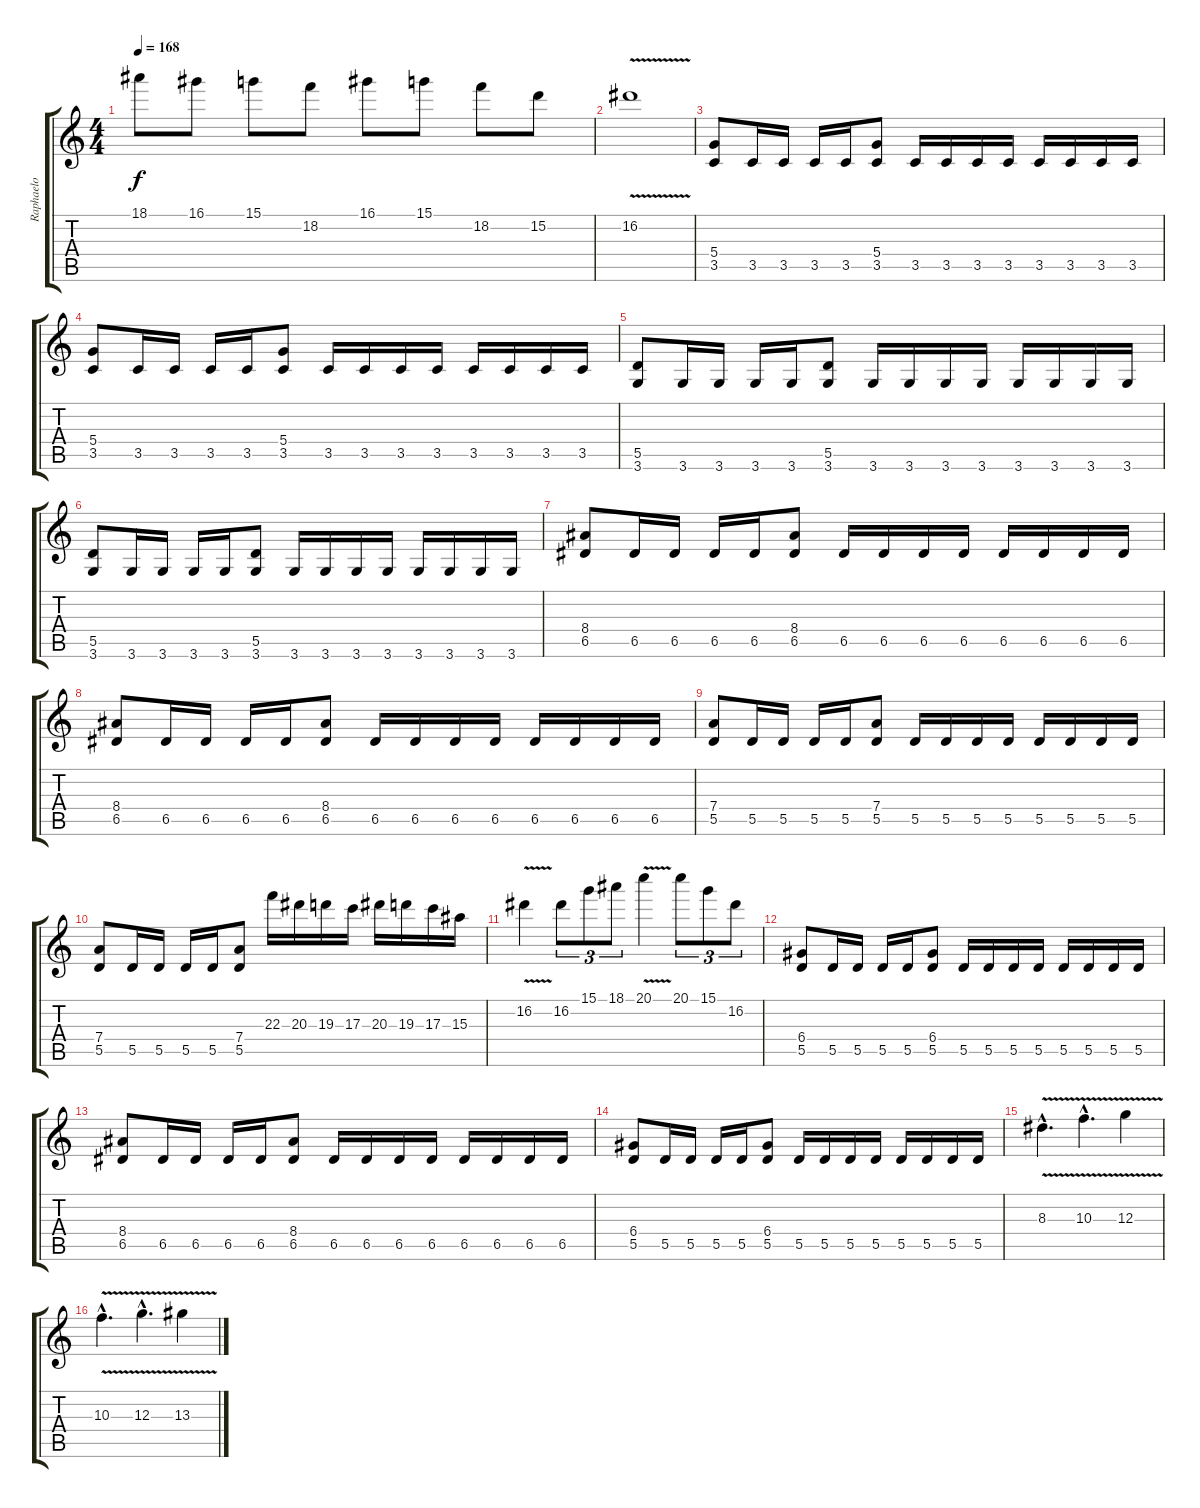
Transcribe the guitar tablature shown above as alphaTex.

\track ("Raphaelo" "Raphaelo") {instrument distortionguitar}
\staff {score tabs}
\tuning (E4 B3 G3 D3 A2 E2) {hide}
\ts (4 4)
\tempo 168
\clef g2
\ks c
18.1.8{dy f} 16.1.8 15.1.8 18.2.8 16.1.8 15.1.8 18.2.8 15.2.8 |
16.2{v}.1 |
(5.4 3.5).8 3.5.16 3.5.16 3.5.16 3.5.16 (5.4 3.5).8 3.5.16 3.5.16 3.5.16 3.5.16 3.5.16 3.5.16 3.5.16 3.5.16 |
(5.4 3.5).8 3.5.16 3.5.16 3.5.16 3.5.16 (5.4 3.5).8 3.5.16 3.5.16 3.5.16 3.5.16 3.5.16 3.5.16 3.5.16 3.5.16 |
(5.5 3.6).8 3.6.16 3.6.16 3.6.16 3.6.16 (5.5 3.6).8 3.6.16 3.6.16 3.6.16 3.6.16 3.6.16 3.6.16 3.6.16 3.6.16 |
(5.5 3.6).8 3.6.16 3.6.16 3.6.16 3.6.16 (5.5 3.6).8 3.6.16 3.6.16 3.6.16 3.6.16 3.6.16 3.6.16 3.6.16 3.6.16 |
(8.4 6.5).8 6.5.16 6.5.16 6.5.16 6.5.16 (8.4 6.5).8 6.5.16 6.5.16 6.5.16 6.5.16 6.5.16 6.5.16 6.5.16 6.5.16 |
(8.4 6.5).8 6.5.16 6.5.16 6.5.16 6.5.16 (8.4 6.5).8 6.5.16 6.5.16 6.5.16 6.5.16 6.5.16 6.5.16 6.5.16 6.5.16 |
(7.4 5.5).8 5.5.16 5.5.16 5.5.16 5.5.16 (7.4 5.5).8 5.5.16 5.5.16 5.5.16 5.5.16 5.5.16 5.5.16 5.5.16 5.5.16 |
(7.4 5.5).8 5.5.16 5.5.16 5.5.16 5.5.16 (7.4 5.5).8 22.3.16 20.3.16 19.3.16 17.3.16 20.3.16 19.3.16 17.3.16 15.3.16 |
16.2{v}.4 16.2.8{tu (3 2)} 15.1.8{tu (3 2)} 18.1.8{tu (3 2)} 20.1{v}.4 20.1.8{tu (3 2)} 15.1.8{tu (3 2)} 16.2.8{tu (3 2)} |
(6.4 5.5).8 5.5.16 5.5.16 5.5.16 5.5.16 (6.4 5.5).8 5.5.16 5.5.16 5.5.16 5.5.16 5.5.16 5.5.16 5.5.16 5.5.16 |
(8.4 6.5).8 6.5.16 6.5.16 6.5.16 6.5.16 (8.4 6.5).8 6.5.16 6.5.16 6.5.16 6.5.16 6.5.16 6.5.16 6.5.16 6.5.16 |
(6.4 5.5).8 5.5.16 5.5.16 5.5.16 5.5.16 (6.4 5.5).8 5.5.16 5.5.16 5.5.16 5.5.16 5.5.16 5.5.16 5.5.16 5.5.16 |
8.3{v hac}.4{d} 10.3{v hac}.4{d} 12.3{v}.4 |
10.3{v hac}.4{d} 12.3{v hac}.4{d} 13.3{v}.4
